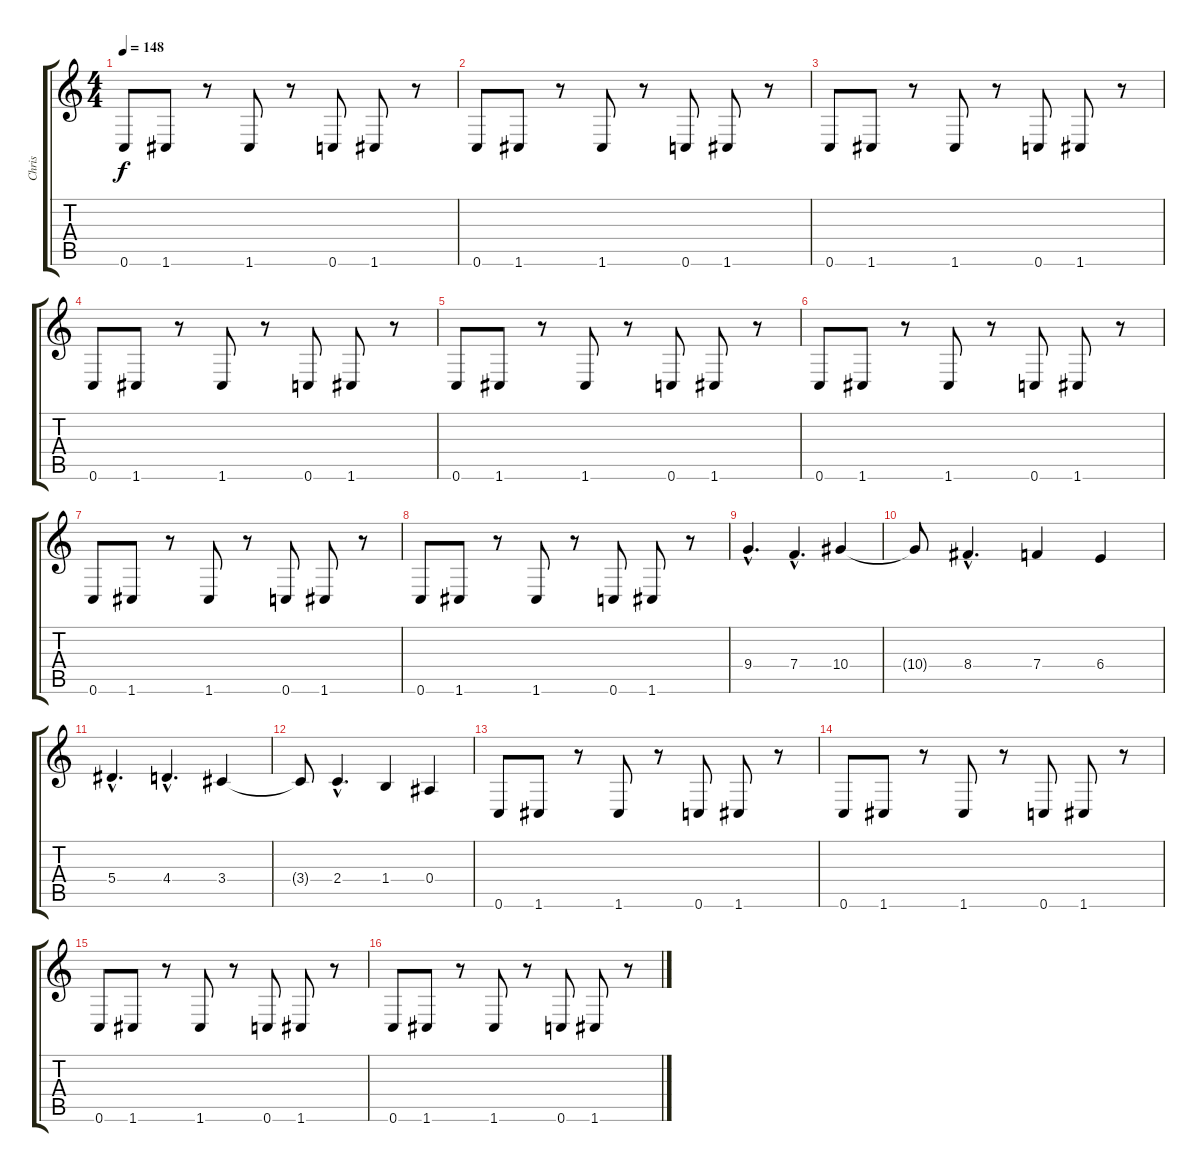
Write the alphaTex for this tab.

\track ("Chris" "Chris") {instrument distortionguitar}
\staff {score tabs}
\tuning (C4 G3 Eb3 Bb2 F2 C2) {hide}
\ts (4 4)
\tempo 148
\clef g2
\ks c
0.6.8{dy f} 1.6.8 r.8 1.6.8 r.8 0.6.8 1.6.8 r.8 |
0.6.8 1.6.8 r.8 1.6.8 r.8 0.6.8 1.6.8 r.8 |
0.6.8 1.6.8 r.8 1.6.8 r.8 0.6.8 1.6.8 r.8 |
0.6.8 1.6.8 r.8 1.6.8 r.8 0.6.8 1.6.8 r.8 |
0.6.8 1.6.8 r.8 1.6.8 r.8 0.6.8 1.6.8 r.8 |
0.6.8 1.6.8 r.8 1.6.8 r.8 0.6.8 1.6.8 r.8 |
0.6.8 1.6.8 r.8 1.6.8 r.8 0.6.8 1.6.8 r.8 |
0.6.8 1.6.8 r.8 1.6.8 r.8 0.6.8 1.6.8 r.8 |
9.4{hac}.4{d} 7.4{hac}.4{d} 10.4.4 |
10.4{t}.8 8.4{hac}.4{d} 7.4.4 6.4.4 |
5.4{hac}.4{d} 4.4{hac}.4{d} 3.4.4 |
3.4{t}.8 2.4{hac}.4{d} 1.4.4 0.4.4 |
0.6.8 1.6.8 r.8 1.6.8 r.8 0.6.8 1.6.8 r.8 |
0.6.8 1.6.8 r.8 1.6.8 r.8 0.6.8 1.6.8 r.8 |
0.6.8 1.6.8 r.8 1.6.8 r.8 0.6.8 1.6.8 r.8 |
0.6.8 1.6.8 r.8 1.6.8 r.8 0.6.8 1.6.8 r.8
